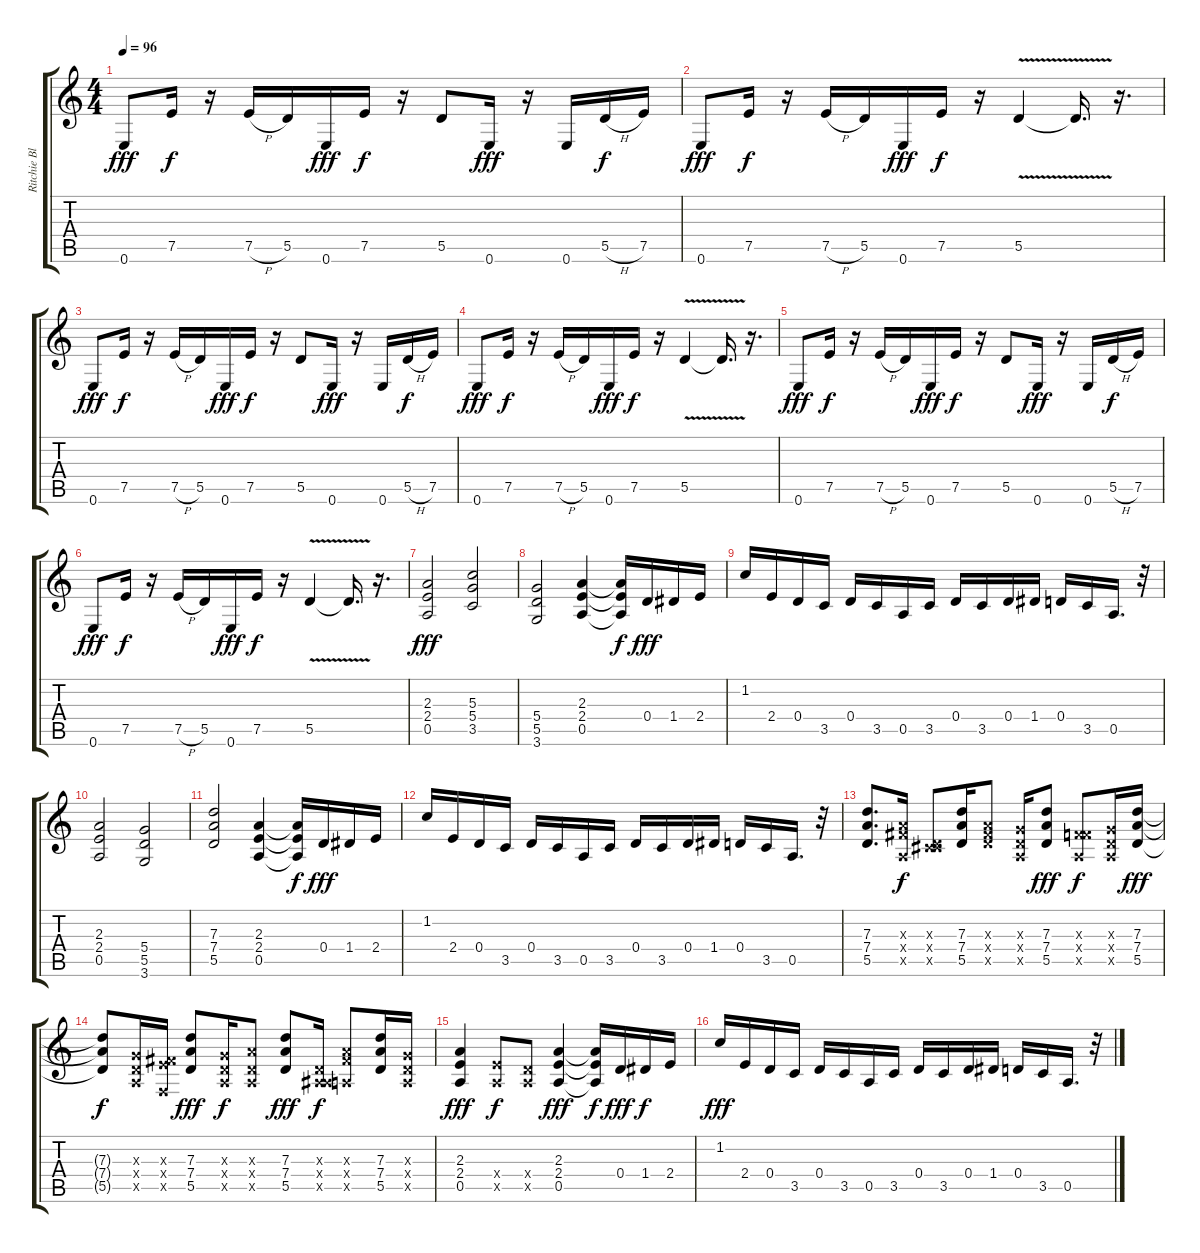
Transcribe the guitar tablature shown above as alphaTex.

\track ("Ritchie Blackmore" "Ritchie Bl") {instrument distortionguitar}
\staff {score tabs}
\tuning (E4 B3 G3 D3 A2 E2) {hide}
\ts (4 4)
\tempo 96
\clef g2
\ks c
0.6.8{dy fff} 7.5.16{dy f} r.16 7.5{h}.16 5.5.16 0.6.16{dy fff} 7.5.16{dy f} r.16 5.5.8 0.6.16{dy fff} r.16 0.6.16 5.5{h}.16{dy f} 7.5.16 |
0.6.8{dy fff} 7.5.16{dy f} r.16 7.5{h}.16 5.5.16 0.6.16{dy fff} 7.5.16{dy f} r.16 5.5{v}.4 5.5{t}.16{d} r.16{d} |
0.6.8{dy fff} 7.5.16{dy f} r.16 7.5{h}.16 5.5.16 0.6.16{dy fff} 7.5.16{dy f} r.16 5.5.8 0.6.16{dy fff} r.16 0.6.16 5.5{h}.16{dy f} 7.5.16 |
0.6.8{dy fff} 7.5.16{dy f} r.16 7.5{h}.16 5.5.16 0.6.16{dy fff} 7.5.16{dy f} r.16 5.5{v}.4 5.5{t}.16{d} r.16{d} |
0.6.8{dy fff} 7.5.16{dy f} r.16 7.5{h}.16 5.5.16 0.6.16{dy fff} 7.5.16{dy f} r.16 5.5.8 0.6.16{dy fff} r.16 0.6.16 5.5{h}.16{dy f} 7.5.16 |
0.6.8{dy fff} 7.5.16{dy f} r.16 7.5{h}.16 5.5.16 0.6.16{dy fff} 7.5.16{dy f} r.16 5.5{v}.4 5.5{t}.16{d} r.16{d} |
(2.3 2.4 0.5).2{dy fff} (5.3 5.4 3.5).2 |
(5.4 5.5 3.6).2 (2.3 2.4 0.5).4 (2.3{t} 2.4{t} 0.5{t}).16{dy f} 0.4.16{dy fff} 1.4.16 2.4.16 |
1.2.16 2.4.16 0.4.16 3.5.16 0.4.16 3.5.16 0.5.16 3.5.16 0.4.16 3.5.16 0.4.16 1.4.16 0.4.16 3.5.16 0.5.16{d} r.32 |
(2.3 2.4 0.5).2 (5.4 5.5 3.6).2 |
(7.3 7.4 5.5).2 (2.3 2.4 0.5).4 (2.3{t} 2.4{t} 0.5{t}).16{dy f} 0.4.16{dy fff} 1.4.16 2.4.16 |
1.2.16 2.4.16 0.4.16 3.5.16 0.4.16 3.5.16 0.5.16 3.5.16 0.4.16 3.5.16 0.4.16 1.4.16 0.4.16 3.5.16 0.5.16{d} r.32 |
(7.3 7.4 5.5).8{d} (2.3{x} 4.4{x} 0.5{x}).16{dy f} (-7.3{x} 0.4{x} 4.5{x}).8 (7.3 7.4 5.5).16 (2.3{x} 4.4{x} 5.5{x}).8 (0.3{x} 0.4{x} 0.5{x}).16 (7.3 7.4 5.5).8{dy fff} (-2.3{x} 3.4{x} 0.5{x}).8{dy f} (0.3{x} 0.4{x} 0.5{x}).16 (7.3 7.4 5.5).16{dy fff} |
(7.3{t} 7.4{t} 5.5{t}).8{dy f} (0.3{x} 0.4{x} 0.5{x}).16 (-14.3{x} 4.4{x} 7.5{x}).16 (7.3 7.4 5.5).8{dy fff} (0.3{x} 0.4{x} 0.5{x}).16{dy f} (2.3{x} 0.4{x} 0.5{x}).8 (7.3 7.4 5.5).8{dy fff} (-9.3{x} 0.4{x} 1.5{x}).16{dy f} (2.3{x} 4.4{x} 0.5{x}).8 (7.3 7.4 5.5).16 (0.3{x} 0.4{x} 0.5{x}).16 |
(2.3 2.4 0.5).4{dy fff} (2.4{x} 0.5{x}).8{dy f} (0.4{x} 0.5{x}).8 (2.3 2.4 0.5).4{dy fff} (2.3{t} 2.4{t} 0.5{t}).16{dy f} 0.4.16{dy fff} 1.4.16{dy f} 2.4.16 |
1.2.16{dy fff} 2.4.16 0.4.16 3.5.16 0.4.16 3.5.16 0.5.16 3.5.16 0.4.16 3.5.16 0.4.16 1.4.16 0.4.16 3.5.16 0.5.16{d} r.32
